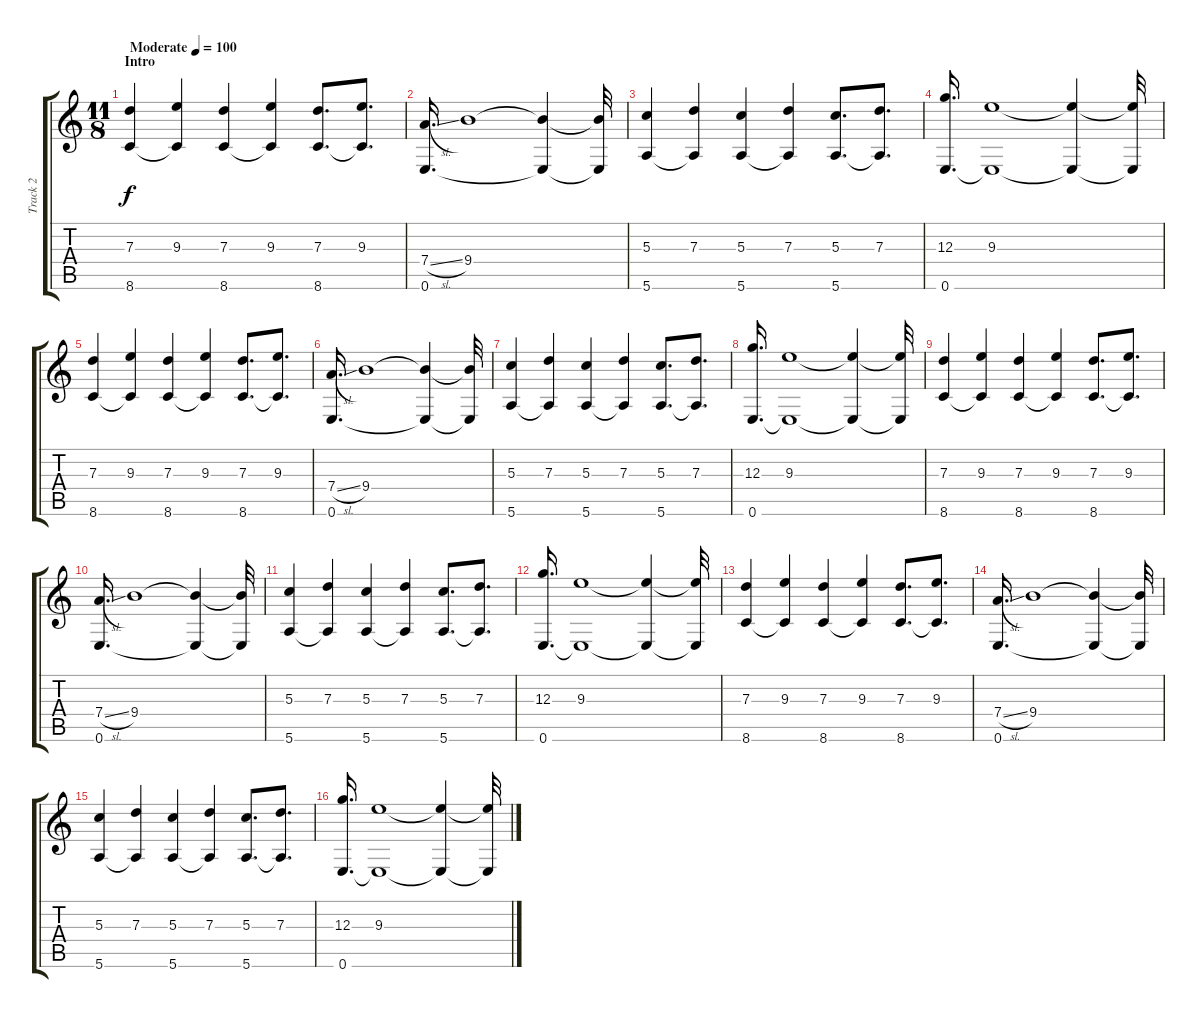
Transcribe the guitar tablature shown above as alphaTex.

\track ("Track 2" "Track 2") {instrument overdrivenguitar}
\staff {score tabs}
\tuning (E4 B3 G3 D3 A2 E2) {hide}
\ts (11 8)
\section ("" "Intro")
\tempo (100 "Moderate")
\clef g2
\ks c
(7.3 8.6).4{dy f instrument overdrivenguitar} (9.3 8.6{t}).4 (7.3 8.6).4 (9.3 8.6{t}).4 (7.3 8.6).8{d} (9.3 8.6{t}).8{d} |
(7.4{sl} 0.6).16{d} 9.4.1 (9.4{t} 0.6{t}).4 (9.4{t} 0.6{t}).32 |
(5.3 5.6).4 (7.3 5.6{t}).4 (5.3 5.6).4 (7.3 5.6{t}).4 (5.3 5.6).8{d} (7.3 5.6{t}).8{d} |
(12.3 0.6).16{d} (9.3 0.6{t}).1 (9.3{t} 0.6{t}).4 (9.3{t} 0.6{t}).32 |
(7.3 8.6).4 (9.3 8.6{t}).4 (7.3 8.6).4 (9.3 8.6{t}).4 (7.3 8.6).8{d} (9.3 8.6{t}).8{d} |
(7.4{sl} 0.6).16{d} 9.4.1 (9.4{t} 0.6{t}).4 (9.4{t} 0.6{t}).32 |
(5.3 5.6).4 (7.3 5.6{t}).4 (5.3 5.6).4 (7.3 5.6{t}).4 (5.3 5.6).8{d} (7.3 5.6{t}).8{d} |
(12.3 0.6).16{d} (9.3 0.6{t}).1 (9.3{t} 0.6{t}).4 (9.3{t} 0.6{t}).32 |
(7.3 8.6).4 (9.3 8.6{t}).4 (7.3 8.6).4 (9.3 8.6{t}).4 (7.3 8.6).8{d} (9.3 8.6{t}).8{d} |
(7.4{sl} 0.6).16{d} 9.4.1 (9.4{t} 0.6{t}).4 (9.4{t} 0.6{t}).32 |
(5.3 5.6).4 (7.3 5.6{t}).4 (5.3 5.6).4 (7.3 5.6{t}).4 (5.3 5.6).8{d} (7.3 5.6{t}).8{d} |
(12.3 0.6).16{d} (9.3 0.6{t}).1 (9.3{t} 0.6{t}).4 (9.3{t} 0.6{t}).32 |
(7.3 8.6).4 (9.3 8.6{t}).4 (7.3 8.6).4 (9.3 8.6{t}).4 (7.3 8.6).8{d} (9.3 8.6{t}).8{d} |
(7.4{sl} 0.6).16{d} 9.4.1 (9.4{t} 0.6{t}).4 (9.4{t} 0.6{t}).32 |
(5.3 5.6).4 (7.3 5.6{t}).4 (5.3 5.6).4 (7.3 5.6{t}).4 (5.3 5.6).8{d} (7.3 5.6{t}).8{d} |
(12.3 0.6).16{d} (9.3 0.6{t}).1 (9.3{t} 0.6{t}).4 (9.3{t} 0.6{t}).32
